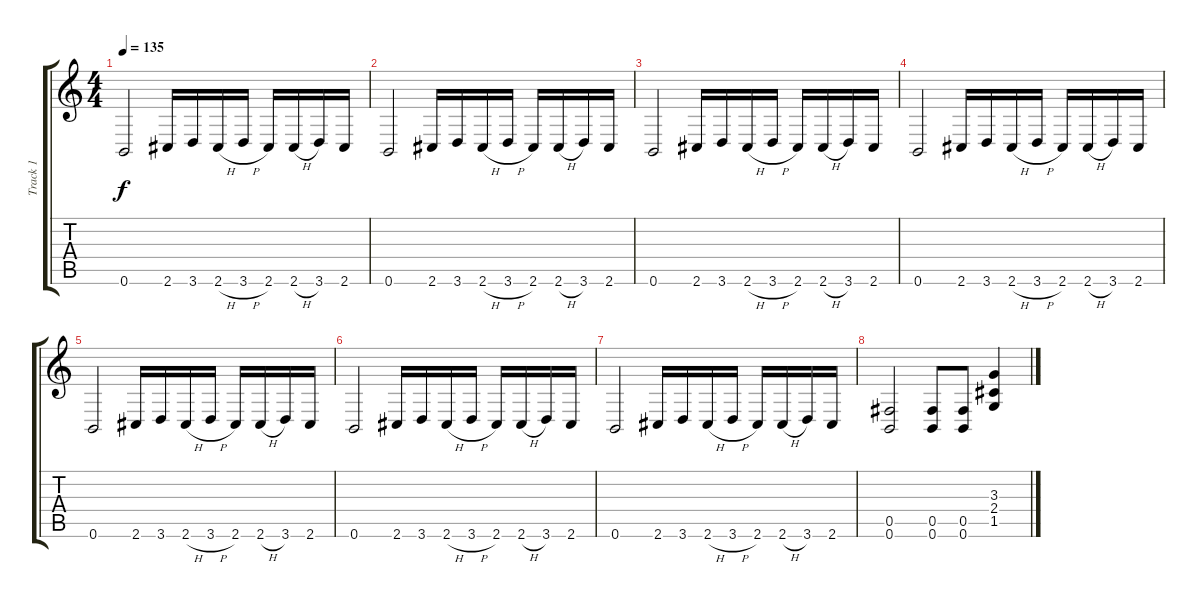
\track ("Track 1" "Track 1") {instrument overdrivenguitar}
\staff {score tabs}
\tuning (Db4 Ab3 E3 B2 Gb2 B1) {hide}
\ts (4 4)
\tempo 135
\clef g2
\ks c
0.6.2{dy f} 2.6.16 3.6.16 2.6{h}.16 3.6{h}.16 2.6.16 2.6{h}.16 3.6.16 2.6.16 |
0.6.2 2.6.16 3.6.16 2.6{h}.16 3.6{h}.16 2.6.16 2.6{h}.16 3.6.16 2.6.16 |
0.6.2 2.6.16 3.6.16 2.6{h}.16 3.6{h}.16 2.6.16 2.6{h}.16 3.6.16 2.6.16 |
0.6.2 2.6.16 3.6.16 2.6{h}.16 3.6{h}.16 2.6.16 2.6{h}.16 3.6.16 2.6.16 |
0.6.2 2.6.16 3.6.16 2.6{h}.16 3.6{h}.16 2.6.16 2.6{h}.16 3.6.16 2.6.16 |
0.6.2 2.6.16 3.6.16 2.6{h}.16 3.6{h}.16 2.6.16 2.6{h}.16 3.6.16 2.6.16 |
0.6.2 2.6.16 3.6.16 2.6{h}.16 3.6{h}.16 2.6.16 2.6{h}.16 3.6.16 2.6.16 |
(0.5 0.6).2 (0.5 0.6).8 (0.5 0.6).8 (3.3 2.4 1.5).4
